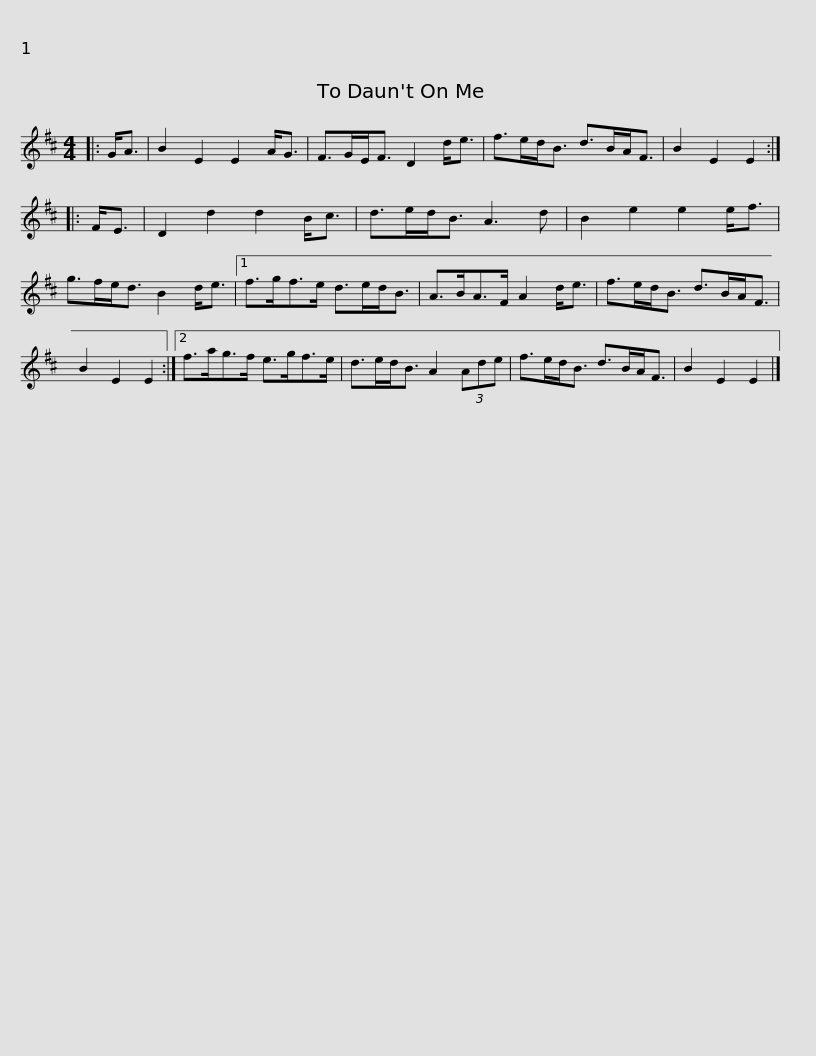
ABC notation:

X:1
L:1/8
M:4/4
I:linebreak $
K:D
V:1 treble
V:1
|: G<A | B2 E2 E2 A<G | F>GE<F D2 d<e | f>ed<B d>BA<F | B2 E2 E2 :: %5
 F<E | D2 d2 d2 B<c |$ d>ed<B A3 d | B2 e2 e2 e<f | g>fe<d B2 d<e |1 %10
 f>gf>e d>ed<B | A>BA>F A2 d<e |$ f>ed<B d>BA<F | B2 E2 E2 :|2 f>ag>f e>gf>e | %15
 d>ed<B A2 (3Ade | f>ed<B d>BA<F | B2 E2 E2 |] %18
